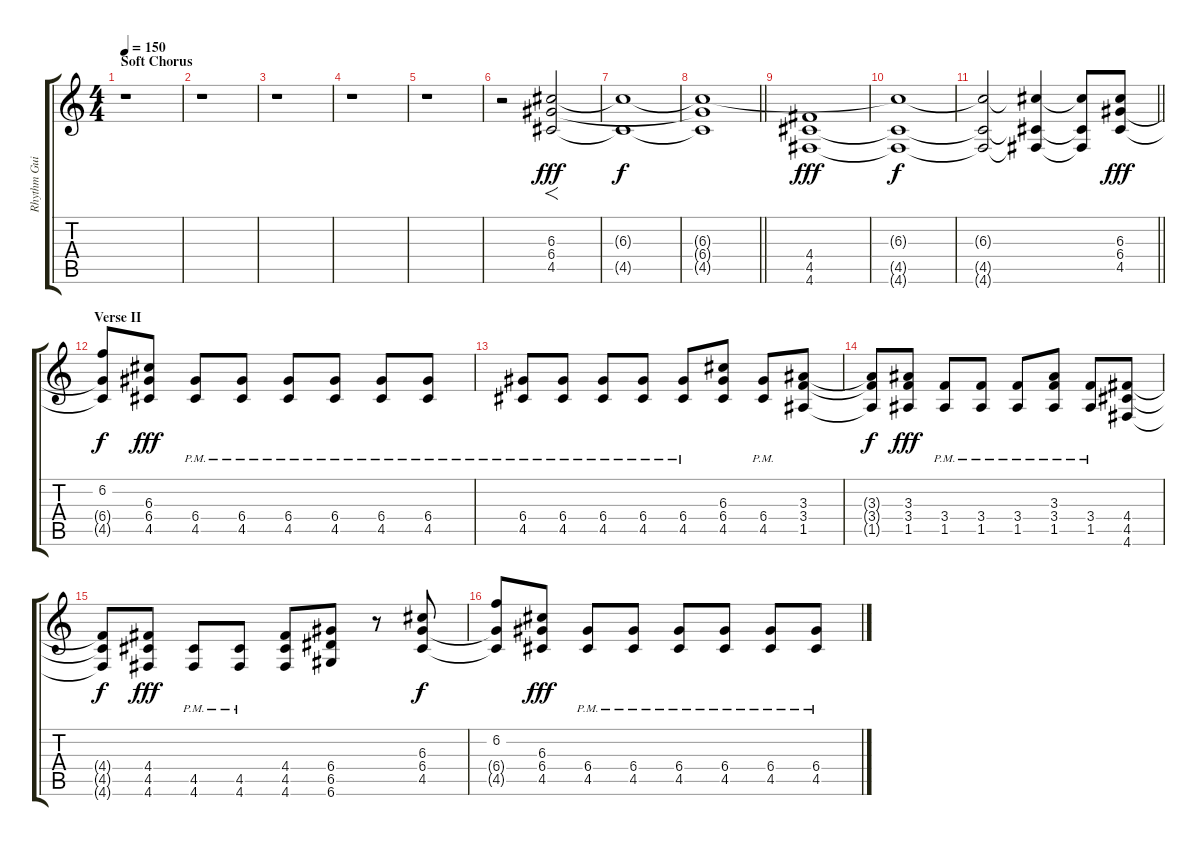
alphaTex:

\track ("Rhythm Guitar" "Rhythm Gui") {instrument distortionguitar}
\staff {score tabs}
\tuning (E4 B3 G3 D3 A2 D2) {hide}
\ts (4 4)
\section ("" "Soft Chorus")
\tempo 150
\clef g2
\ks c
r.1{dy fff} |
r.1 |
r.1 |
r.1 |
r.1 |
r.2 (6.3 6.4 4.5).2{f} |
(6.3{t} 4.5{t}).1{dy f} |
\barLineRight lightlight
(6.3{t} 6.4{t} 4.5{t}).1 |
\section ("" "")
(4.4 4.5 4.6).1{dy fff} |
(6.3{t} 4.5{t} 4.6{t}).1{dy f} |
\barLineRight lightlight
(6.3{t} 4.5{t} 4.6{t}).2 (6.3{t} 4.5{t} 4.6{t}).4 (6.3{t} 4.5{t} 4.6{t}).8 (6.3 6.4 4.5).8{dy fff} |
\section ("" "Verse II")
(6.2 6.4{t} 4.5{t}).8{dy f} (6.3 6.4 4.5).8{dy fff} (6.4{pm} 4.5{pm}).8 (6.4{pm} 4.5{pm}).8 (6.4{pm} 4.5{pm}).8 (6.4{pm} 4.5{pm}).8 (6.4{pm} 4.5{pm}).8 (6.4{pm} 4.5{pm}).8 |
(6.4{pm} 4.5{pm}).8 (6.4{pm} 4.5{pm}).8 (6.4{pm} 4.5{pm}).8 (6.4{pm} 4.5{pm}).8 (6.4{pm} 4.5{pm}).8 (6.3 6.4 4.5).8 (6.4{pm} 4.5{pm}).8 (3.3 3.4 1.5).8 |
(3.3{t} 3.4{t} 1.5{t}).8{dy f} (3.3 3.4 1.5).8{dy fff} (3.4{pm} 1.5{pm}).8 (3.4{pm} 1.5{pm}).8 (3.4{pm} 1.5{pm}).8 (3.3{pm} 3.4 1.5).8 (3.4{pm} 1.5{pm}).8 (4.4 4.5 4.6).8 |
(4.4{t} 4.5{t} 4.6{t}).8{dy f} (4.4 4.5 4.6).8{dy fff} (4.5{pm} 4.6{pm}).8 (4.5{pm} 4.6{pm}).8 (4.4 4.5 4.6).8 (6.4 6.5 6.6).8 r.8 (6.3 6.4 4.5).8{dy f} |
(6.2 6.4{t} 4.5{t}).8 (6.3 6.4 4.5).8{dy fff} (6.4{pm} 4.5{pm}).8 (6.4{pm} 4.5{pm}).8 (6.4{pm} 4.5{pm}).8 (6.4{pm} 4.5{pm}).8 (6.4{pm} 4.5{pm}).8 (6.4{pm} 4.5{pm}).8
